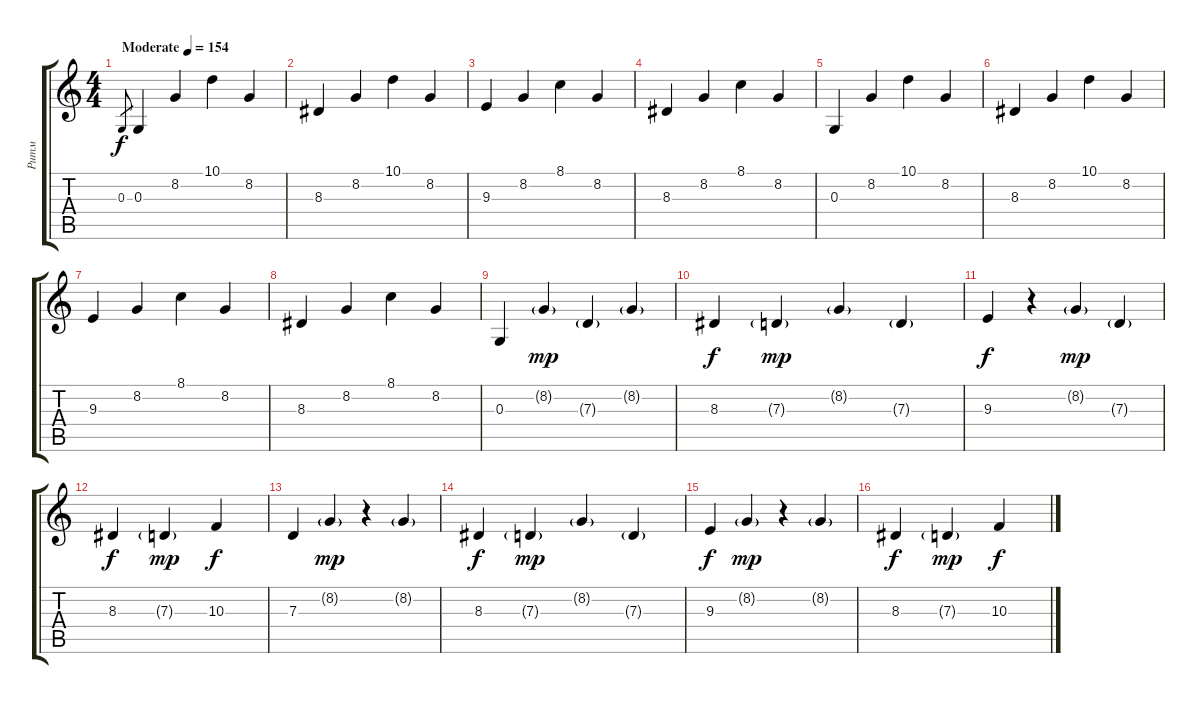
\track ("Ритм" "Ритм") {instrument brightacousticpiano}
\staff {score tabs}
\tuning (E4 B3 G3 D3 A2 E2) {hide}
\ts (4 4)
\tempo (154 "Moderate")
\clef g2
\ks c
0.3.8{gr dy f instrument brightacousticpiano} 0.3.4 8.2.4 10.1.4 8.2.4 |
8.3.4 8.2.4 10.1.4 8.2.4 |
9.3.4 8.2.4 8.1.4 8.2.4 |
8.3.4 8.2.4 8.1.4 8.2.4 |
0.3.4 8.2.4 10.1.4 8.2.4 |
8.3.4 8.2.4 10.1.4 8.2.4 |
9.3.4 8.2.4 8.1.4 8.2.4 |
8.3.4 8.2.4 8.1.4 8.2.4 |
0.3.4 8.2{g}.4{dy mp} 7.3{g}.4 8.2{g}.4 |
8.3.4{dy f} 7.3{g}.4{dy mp} 8.2{g}.4 7.3{g}.4 |
9.3.4{dy f} r.4 8.2{g}.4{dy mp} 7.3{g}.4 |
8.3.4{dy f} 7.3{g}.4{dy mp} 10.3.4{dy f} |
7.3.4 8.2{g}.4{dy mp} r.4 8.2{g}.4 |
8.3.4{dy f} 7.3{g}.4{dy mp} 8.2{g}.4 7.3{g}.4 |
9.3.4{dy f} 8.2{g}.4{dy mp} r.4 8.2{g}.4 |
8.3.4{dy f} 7.3{g}.4{dy mp} 10.3.4{dy f}
